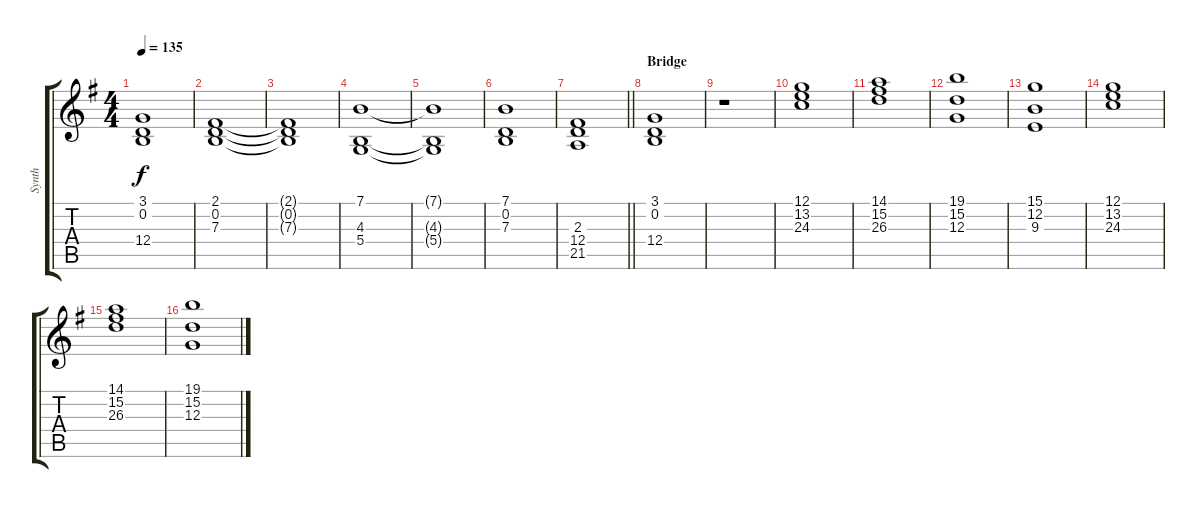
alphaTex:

\track ("Synth" "Synth") {instrument synthstrings2}
\staff {score tabs}
\tuning (E4 B3 G3 D3 A2 E2) {hide}
\ts (4 4)
\tempo 135
\clef g2
\ks g
(3.1{t} 0.2{t} 12.4{t}).1{dy f} |
(2.1 0.2 7.3).1 |
(2.1{t} 0.2{t} 7.3{t}).1 |
(7.1 4.3 5.4).1 |
(7.1{t} 4.3{t} 5.4{t}).1 |
(7.1 0.2 7.3).1 |
\barLineRight lightlight
(2.3 12.4 21.5).1 |
\section ("" "Bridge")
(3.1 0.2 12.4).1{volume 0} |
r.1 |
(12.1 13.2 24.3).1 |
(14.1 15.2 26.3).1{volume 14} |
(19.1 15.2 12.3).1 |
(15.1 12.2 9.3).1 |
(12.1 13.2 24.3).1 |
(14.1 15.2 26.3).1 |
(19.1 15.2 12.3).1
